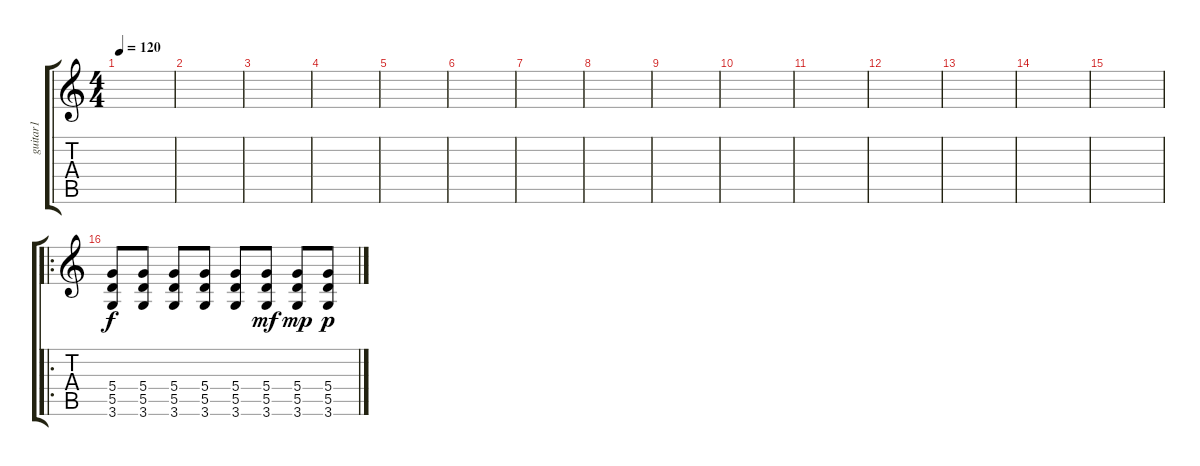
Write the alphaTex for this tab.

\track ("guitar1" "guitar1") {instrument acousticguitarnylon}
\staff {score tabs}
\tuning (E4 B3 G3 D3 A2 E2) {hide}
\ts (4 4)
\tempo 120
\clef g2
\ks c
|
|
|
|
|
|
|
|
|
|
|
|
|
|
|
\ro
(5.4 5.5 3.6).8{balance 8 instrument distortionguitar} (5.4 5.5 3.6).8 (5.4 5.5 3.6).8 (5.4 5.5 3.6).8 (5.4 5.5 3.6).8 (5.4 5.5 3.6).8{dy mf} (5.4 5.5 3.6).8{dy mp} (5.4 5.5 3.6).8{dy p}
